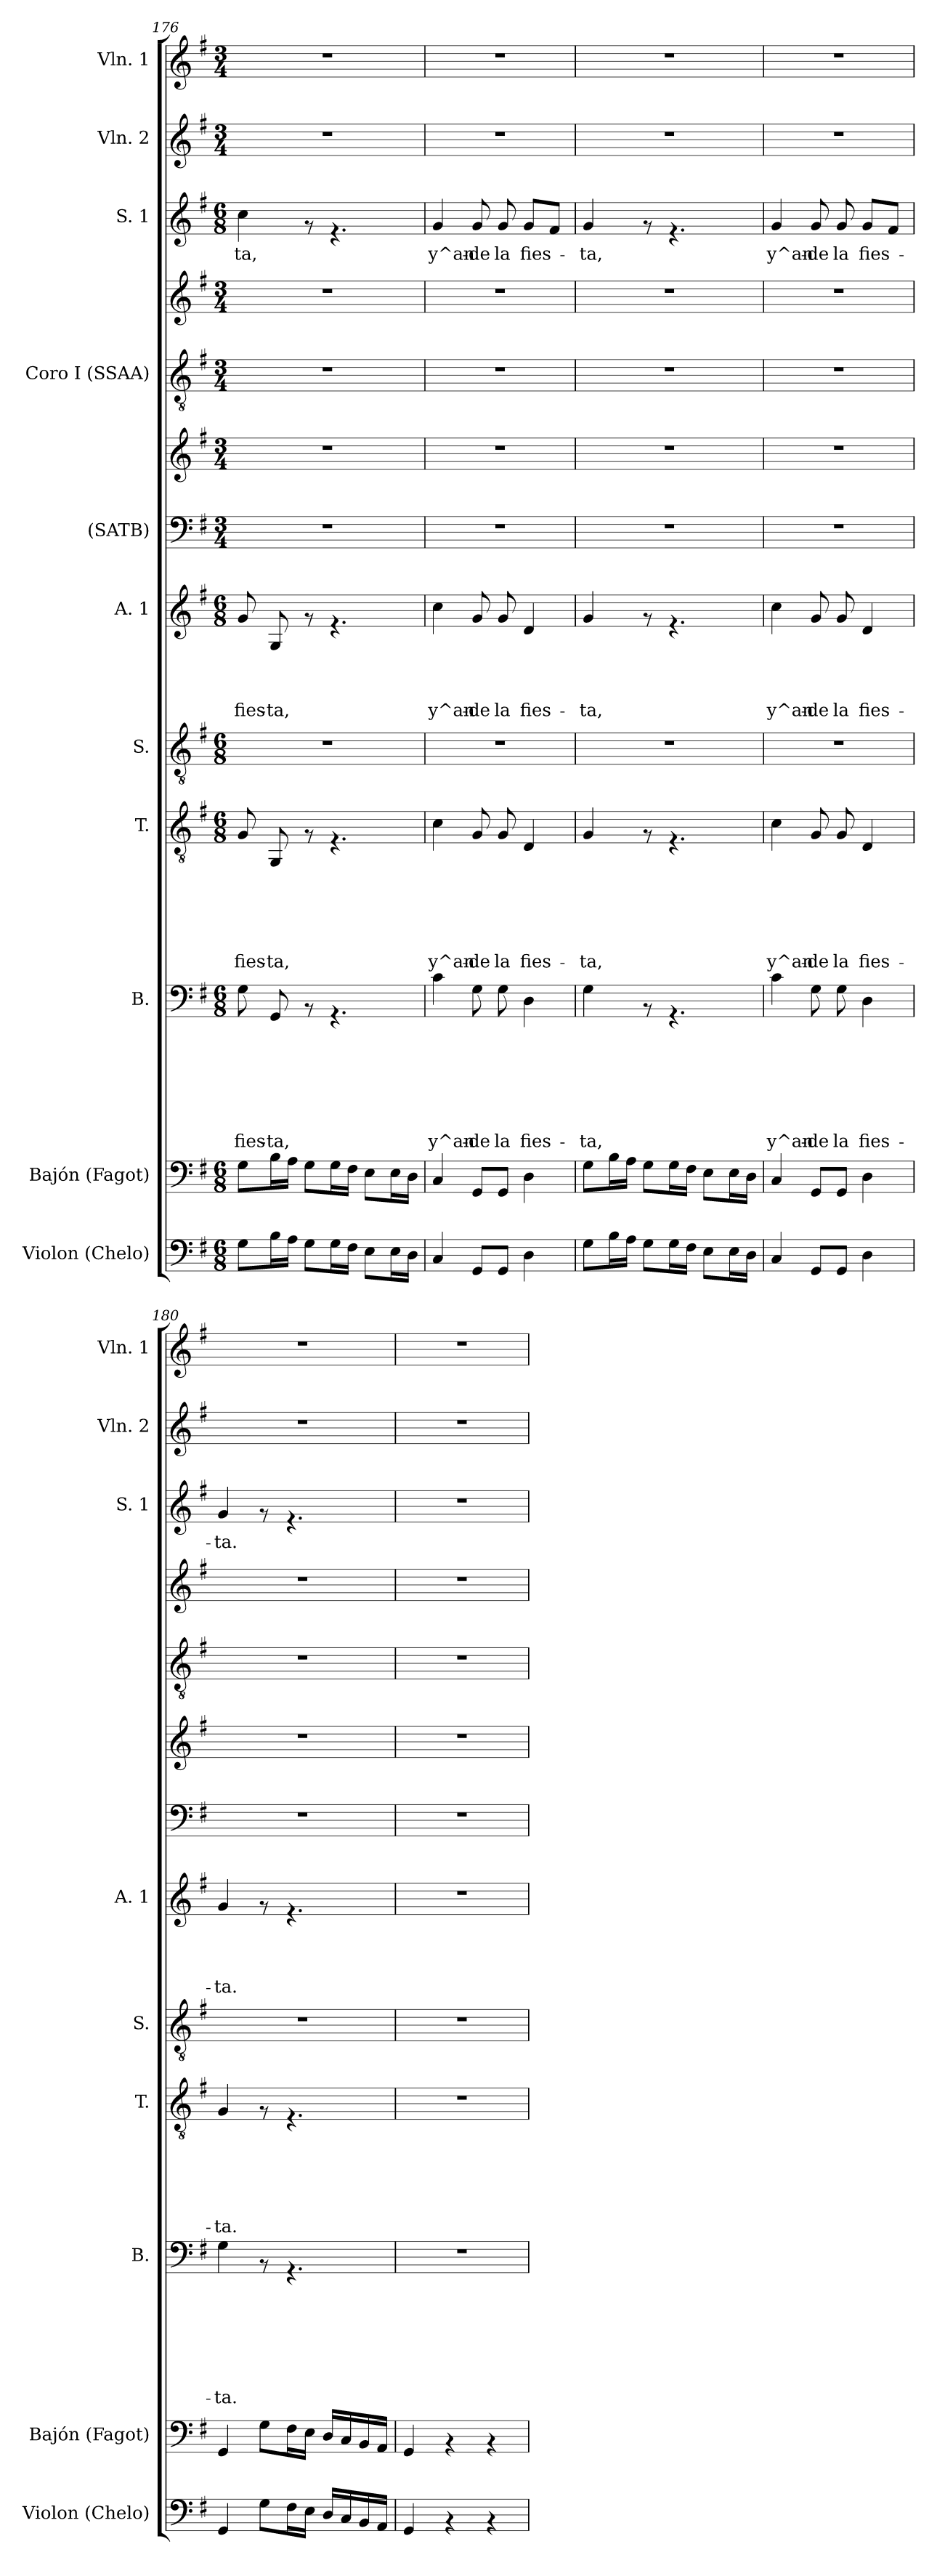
**kern	**kern	**kern	**text	**text	**text	**text	**text	**text	**text	**kern	**text	**text	**text	**text	**text	**text	**kern	**kern	**text	**text	**text	**text	**kern	**kern	**kern	**kern	**kern	**text	**kern	**kern
*part11	*part10	*part9	*part9	*part9	*part9	*part9	*part9	*part9	*part9	*part8	*part8	*part8	*part8	*part8	*part8	*part8	*part7	*part6	*part6	*part6	*part6	*part6	*part5	*part5	*part4	*part4	*part3	*part3	*part2	*part1
*staff13	*staff12	*staff11	*staff11	*staff11	*staff11	*staff11	*staff11	*staff11	*staff11	*staff10	*staff10	*staff10	*staff10	*staff10	*staff10	*staff10	*staff9	*staff8	*staff8	*staff8	*staff8	*staff8	*staff7	*staff6	*staff5	*staff4	*staff3	*staff3	*staff2	*staff1
*I"Violon (Chelo)	*I"Bajón (Fagot)	*I"B.	*	*	*	*	*	*	*	*I"T.	*	*	*	*	*	*	*I"S.	*I"A. 1	*	*	*	*	*I"(SATB)	*	*I"Coro I (SSAA)	*	*I"S. 1	*	*I"Vln. 2	*I"Vln. 1
*I'Violon (Chelo)	*I'Bajón (Fagot)	*I'B.	*	*	*	*	*	*	*	*I'T.	*	*	*	*	*	*	*I'S.	*I'A. 1	*	*	*	*	*	*	*	*	*I'S. 1	*	*I'Vln. 2	*I'Vln. 1
*clefF4	*clefF4	*clefF4	*	*	*	*	*	*	*	*clefGv2	*	*	*	*	*	*	*clefGv2	*clefG2	*	*	*	*	*clefF4	*clefG2	*clefGv2	*clefG2	*clefG2	*	*clefG2	*clefG2
*k[f#]	*k[f#]	*k[f#]	*	*	*	*	*	*	*	*k[f#]	*	*	*	*	*	*	*k[f#]	*k[f#]	*	*	*	*	*k[f#]	*k[f#]	*k[f#]	*k[f#]	*k[f#]	*	*k[f#]	*k[f#]
*G:	*G:	*G:	*	*	*	*	*	*	*	*G:	*	*	*	*	*	*	*G:	*G:	*	*	*	*	*G:	*G:	*G:	*G:	*G:	*	*G:	*G:
*M6/8	*M6/8	*M6/8	*	*	*	*	*	*	*	*M6/8	*	*	*	*	*	*	*M6/8	*M6/8	*	*	*	*	*M3/4	*M3/4	*M3/4	*M3/4	*M6/8	*	*M3/4	*M3/4
=176	=176	=176	=176	=176	=176	=176	=176	=176	=176	=176	=176	=176	=176	=176	=176	=176	=176	=176	=176	=176	=176	=176	=176	=176	=176	=176	=176	=176	=176	=176
!	!	!	!	!	!	!	!	!	!LO:LY:b	!	!	!	!	!	!	!LO:LY:b	!	!	!	!	!	!LO:LY:b	!	!	!	!	!	!LO:LY:b	!	!
8G\L	8G\L	8G\	.	.	.	.	.	.	fies-	8G/	.	.	.	.	.	fies-	2.r	8g/	.	.	.	fies-	2.r	2.r	2.r	2.r	4cc\	-ta,	2.r	2.r
!	!	!	!	!	!	!	!	!	!LO:LY:b	!	!	!	!	!	!	!LO:LY:b	!	!	!	!	!	!LO:LY:b	!	!	!	!	!	!	!	!
16B\L	16B\L	8GG/	.	.	.	.	.	.	-ta,	8GG/	.	.	.	.	.	-ta,	.	8G/	.	.	.	-ta,	.	.	.	.	.	.	.	.
16A\JJ	16A\JJ	.	.	.	.	.	.	.	.	.	.	.	.	.	.	.	.	.	.	.	.	.	.	.	.	.	.	.	.	.
8G\L	8G\L	8rAA	.	.	.	.	.	.	.	8rF	.	.	.	.	.	.	.	8rf	.	.	.	.	.	.	.	.	8rf	.	.	.
16G\L	16G\L	4.rAA	.	.	.	.	.	.	.	4.rF	.	.	.	.	.	.	.	4.rf	.	.	.	.	.	.	.	.	4.rf	.	.	.
16F#\JJ	16F#\JJ	.	.	.	.	.	.	.	.	.	.	.	.	.	.	.	.	.	.	.	.	.	.	.	.	.	.	.	.	.
8E\L	8E\L	.	.	.	.	.	.	.	.	.	.	.	.	.	.	.	.	.	.	.	.	.	.	.	.	.	.	.	.	.
16E\L	16E\L	.	.	.	.	.	.	.	.	.	.	.	.	.	.	.	.	.	.	.	.	.	.	.	.	.	.	.	.	.
16D\JJ	16D\JJ	.	.	.	.	.	.	.	.	.	.	.	.	.	.	.	.	.	.	.	.	.	.	.	.	.	.	.	.	.
=177	=177	=177	=177	=177	=177	=177	=177	=177	=177	=177	=177	=177	=177	=177	=177	=177	=177	=177	=177	=177	=177	=177	=177	=177	=177	=177	=177	=177	=177	=177
!	!	!	!	!	!	!	!	!	!LO:LY:b	!	!	!	!	!	!	!LO:LY:b	!	!	!	!	!	!LO:LY:b	!	!	!	!	!	!LO:LY:b	!	!
4C/	4C/	4c\	.	.	.	.	.	.	y^an-	4c\	.	.	.	.	.	y^an-	2.r	4cc\	.	.	.	y^an-	2.r	2.r	2.r	2.r	4g/	y^an-	2.r	2.r
!	!	!	!	!	!	!	!	!	!LO:LY:b	!	!	!	!	!	!	!LO:LY:b	!	!	!	!	!	!LO:LY:b	!	!	!	!	!	!LO:LY:b	!	!
8GG/L	8GG/L	8G\	.	.	.	.	.	.	-de	8G/	.	.	.	.	.	-de	.	8g/	.	.	.	-de	.	.	.	.	8g/	-de	.	.
!	!	!	!	!	!	!	!	!	!LO:LY:b	!	!	!	!	!	!	!LO:LY:b	!	!	!	!	!	!LO:LY:b	!	!	!	!	!	!LO:LY:b	!	!
8GG/J	8GG/J	8G\	.	.	.	.	.	.	la	8G/	.	.	.	.	.	la	.	8g/	.	.	.	la	.	.	.	.	8g/	la	.	.
!	!	!	!	!	!	!	!	!	!LO:LY:b	!	!	!	!	!	!	!LO:LY:b	!	!	!	!	!	!LO:LY:b	!	!	!	!	!	!LO:LY:b	!	!
4D\	4D\	4D\	.	.	.	.	.	.	fies-	4D/	.	.	.	.	.	fies-	.	4d/	.	.	.	fies-	.	.	.	.	8g/L	fies-	.	.
.	.	.	.	.	.	.	.	.	.	.	.	.	.	.	.	.	.	.	.	.	.	.	.	.	.	.	8f#/J	.	.	.
!!LO:PB:g=z
=178	=178	=178	=178	=178	=178	=178	=178	=178	=178	=178	=178	=178	=178	=178	=178	=178	=178	=178	=178	=178	=178	=178	=178	=178	=178	=178	=178	=178	=178	=178
!	!	!	!	!	!	!	!	!	!LO:LY:b	!	!	!	!	!	!	!LO:LY:b	!	!	!	!	!	!LO:LY:b	!	!	!	!	!	!LO:LY:b	!	!
8G\L	8G\L	4G\	.	.	.	.	.	.	-ta,	4G/	.	.	.	.	.	-ta,	2.r	4g/	.	.	.	-ta,	2.r	2.r	2.r	2.r	4g/	-ta,	2.r	2.r
16B\L	16B\L	.	.	.	.	.	.	.	.	.	.	.	.	.	.	.	.	.	.	.	.	.	.	.	.	.	.	.	.	.
16A\JJ	16A\JJ	.	.	.	.	.	.	.	.	.	.	.	.	.	.	.	.	.	.	.	.	.	.	.	.	.	.	.	.	.
8G\L	8G\L	8rAA	.	.	.	.	.	.	.	8rF	.	.	.	.	.	.	.	8rf	.	.	.	.	.	.	.	.	8rf	.	.	.
16G\L	16G\L	4.rAA	.	.	.	.	.	.	.	4.rF	.	.	.	.	.	.	.	4.rf	.	.	.	.	.	.	.	.	4.rf	.	.	.
16F#\JJ	16F#\JJ	.	.	.	.	.	.	.	.	.	.	.	.	.	.	.	.	.	.	.	.	.	.	.	.	.	.	.	.	.
8E\L	8E\L	.	.	.	.	.	.	.	.	.	.	.	.	.	.	.	.	.	.	.	.	.	.	.	.	.	.	.	.	.
16E\L	16E\L	.	.	.	.	.	.	.	.	.	.	.	.	.	.	.	.	.	.	.	.	.	.	.	.	.	.	.	.	.
16D\JJ	16D\JJ	.	.	.	.	.	.	.	.	.	.	.	.	.	.	.	.	.	.	.	.	.	.	.	.	.	.	.	.	.
=179	=179	=179	=179	=179	=179	=179	=179	=179	=179	=179	=179	=179	=179	=179	=179	=179	=179	=179	=179	=179	=179	=179	=179	=179	=179	=179	=179	=179	=179	=179
!	!	!	!	!	!	!	!	!	!LO:LY:b	!	!	!	!	!	!	!LO:LY:b	!	!	!	!	!	!LO:LY:b	!	!	!	!	!	!LO:LY:b	!	!
4C/	4C/	4c\	.	.	.	.	.	.	y^an-	4c\	.	.	.	.	.	y^an-	2.r	4cc\	.	.	.	y^an-	2.r	2.r	2.r	2.r	4g/	y^an-	2.r	2.r
!	!	!	!	!	!	!	!	!	!LO:LY:b	!	!	!	!	!	!	!LO:LY:b	!	!	!	!	!	!LO:LY:b	!	!	!	!	!	!LO:LY:b	!	!
8GG/L	8GG/L	8G\	.	.	.	.	.	.	-de	8G/	.	.	.	.	.	-de	.	8g/	.	.	.	-de	.	.	.	.	8g/	-de	.	.
!	!	!	!	!	!	!	!	!	!LO:LY:b	!	!	!	!	!	!	!LO:LY:b	!	!	!	!	!	!LO:LY:b	!	!	!	!	!	!LO:LY:b	!	!
8GG/J	8GG/J	8G\	.	.	.	.	.	.	la	8G/	.	.	.	.	.	la	.	8g/	.	.	.	la	.	.	.	.	8g/	la	.	.
!	!	!	!	!	!	!	!	!	!LO:LY:b	!	!	!	!	!	!	!LO:LY:b	!	!	!	!	!	!LO:LY:b	!	!	!	!	!	!LO:LY:b	!	!
4D\	4D\	4D\	.	.	.	.	.	.	fies-	4D/	.	.	.	.	.	fies-	.	4d/	.	.	.	fies-	.	.	.	.	8g/L	fies-	.	.
.	.	.	.	.	.	.	.	.	.	.	.	.	.	.	.	.	.	.	.	.	.	.	.	.	.	.	8f#/J	.	.	.
=180	=180	=180	=180	=180	=180	=180	=180	=180	=180	=180	=180	=180	=180	=180	=180	=180	=180	=180	=180	=180	=180	=180	=180	=180	=180	=180	=180	=180	=180	=180
!	!	!	!	!	!	!	!	!	!LO:LY:b	!	!	!	!	!	!	!LO:LY:b	!	!	!	!	!	!LO:LY:b	!	!	!	!	!	!LO:LY:b	!	!
4GG/	4GG/	4G\	.	.	.	.	.	.	-ta.	4G/	.	.	.	.	.	-ta.	2.r	4g/	.	.	.	-ta.	2.r	2.r	2.r	2.r	4g/	-ta.	2.r	2.r
8G\L	8G\L	8rAA	.	.	.	.	.	.	.	8rF	.	.	.	.	.	.	.	8rf	.	.	.	.	.	.	.	.	8rf	.	.	.
16F#\L	16F#\L	4.rAA	.	.	.	.	.	.	.	4.rF	.	.	.	.	.	.	.	4.rf	.	.	.	.	.	.	.	.	4.rf	.	.	.
16E\JJ	16E\JJ	.	.	.	.	.	.	.	.	.	.	.	.	.	.	.	.	.	.	.	.	.	.	.	.	.	.	.	.	.
16D/LL	16D/LL	.	.	.	.	.	.	.	.	.	.	.	.	.	.	.	.	.	.	.	.	.	.	.	.	.	.	.	.	.
16C/	16C/	.	.	.	.	.	.	.	.	.	.	.	.	.	.	.	.	.	.	.	.	.	.	.	.	.	.	.	.	.
16BB/	16BB/	.	.	.	.	.	.	.	.	.	.	.	.	.	.	.	.	.	.	.	.	.	.	.	.	.	.	.	.	.
16AA/JJ	16AA/JJ	.	.	.	.	.	.	.	.	.	.	.	.	.	.	.	.	.	.	.	.	.	.	.	.	.	.	.	.	.
=181	=181	=181	=181	=181	=181	=181	=181	=181	=181	=181	=181	=181	=181	=181	=181	=181	=181	=181	=181	=181	=181	=181	=181	=181	=181	=181	=181	=181	=181	=181
4GG/	4GG/	2.r	.	.	.	.	.	.	.	2.r	.	.	.	.	.	.	2.r	2.r	.	.	.	.	2.r	2.r	2.r	2.r	2.r	.	2.r	2.r
4rAA	4rAA	.	.	.	.	.	.	.	.	.	.	.	.	.	.	.	.	.	.	.	.	.	.	.	.	.	.	.	.	.
4rAA	4rAA	.	.	.	.	.	.	.	.	.	.	.	.	.	.	.	.	.	.	.	.	.	.	.	.	.	.	.	.	.
=	=	=	=	=	=	=	=	=	=	=	=	=	=	=	=	=	=	=	=	=	=	=	=	=	=	=	=	=	=	=
*-	*-	*-	*-	*-	*-	*-	*-	*-	*-	*-	*-	*-	*-	*-	*-	*-	*-	*-	*-	*-	*-	*-	*-	*-	*-	*-	*-	*-	*-	*-
